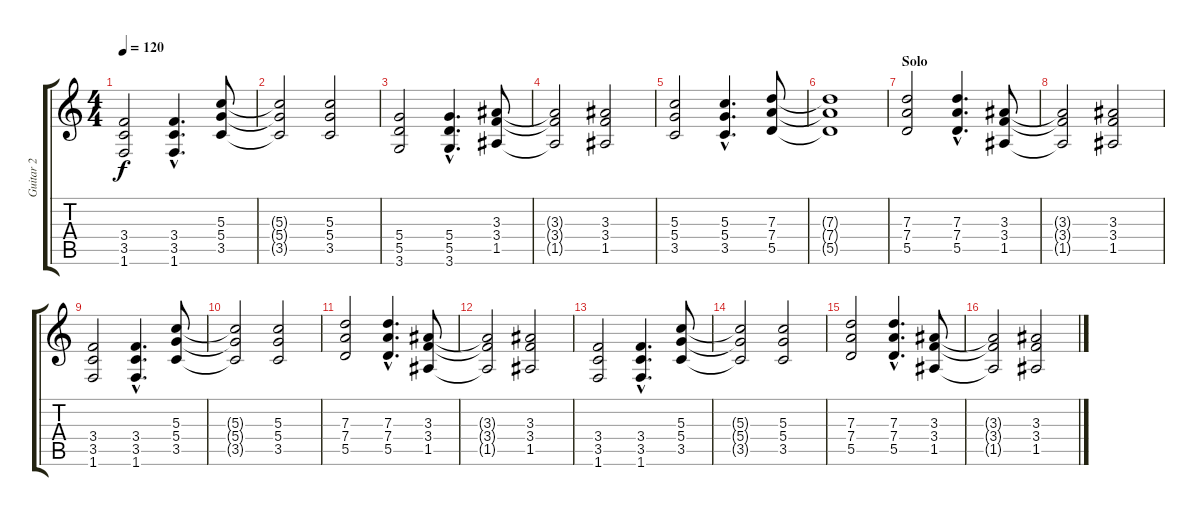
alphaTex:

\track ("Guitar 2" "Guitar 2") {instrument distortionguitar}
\staff {score tabs}
\tuning (E4 B3 G3 D3 A2 E2) {hide}
\ts (4 4)
\tempo 120
\clef g2
\ks c
(3.4 3.5 1.6).2{dy f} (3.4{hac} 3.5{hac} 1.6{hac}).4{d} (5.3 5.4 3.5).8 |
(5.3{t} 5.4{t} 3.5{t}).2 (5.3 5.4 3.5).2 |
(5.4 5.5 3.6).2 (5.4{hac} 5.5{hac} 3.6{hac}).4{d} (3.3 3.4 1.5).8 |
(3.3{t} 3.4{t} 1.5{t}).2 (3.3 3.4 1.5).2 |
(5.3 5.4 3.5).2 (5.3{hac} 5.4{hac} 3.5{hac}).4{d} (7.3 7.4 5.5).8 |
(7.3{t} 7.4{t} 5.5{t}).1 |
\section ("" "Solo")
(7.3 7.4 5.5).2{volume 12} (7.3{hac} 7.4{hac} 5.5{hac}).4{d} (3.3 3.4 1.5).8 |
(3.3{t} 3.4{t} 1.5{t}).2 (3.3 3.4 1.5).2 |
(3.4 3.5 1.6).2 (3.4{hac} 3.5{hac} 1.6{hac}).4{d} (5.3 5.4 3.5).8 |
(5.3{t} 5.4{t} 3.5{t}).2 (5.3 5.4 3.5).2 |
(7.3 7.4 5.5).2 (7.3{hac} 7.4{hac} 5.5{hac}).4{d} (3.3 3.4 1.5).8 |
(3.3{t} 3.4{t} 1.5{t}).2 (3.3 3.4 1.5).2 |
(3.4 3.5 1.6).2 (3.4{hac} 3.5{hac} 1.6{hac}).4{d} (5.3 5.4 3.5).8 |
(5.3{t} 5.4{t} 3.5{t}).2 (5.3 5.4 3.5).2 |
(7.3 7.4 5.5).2 (7.3{hac} 7.4{hac} 5.5{hac}).4{d} (3.3 3.4 1.5).8 |
(3.3{t} 3.4{t} 1.5{t}).2 (3.3 3.4 1.5).2
